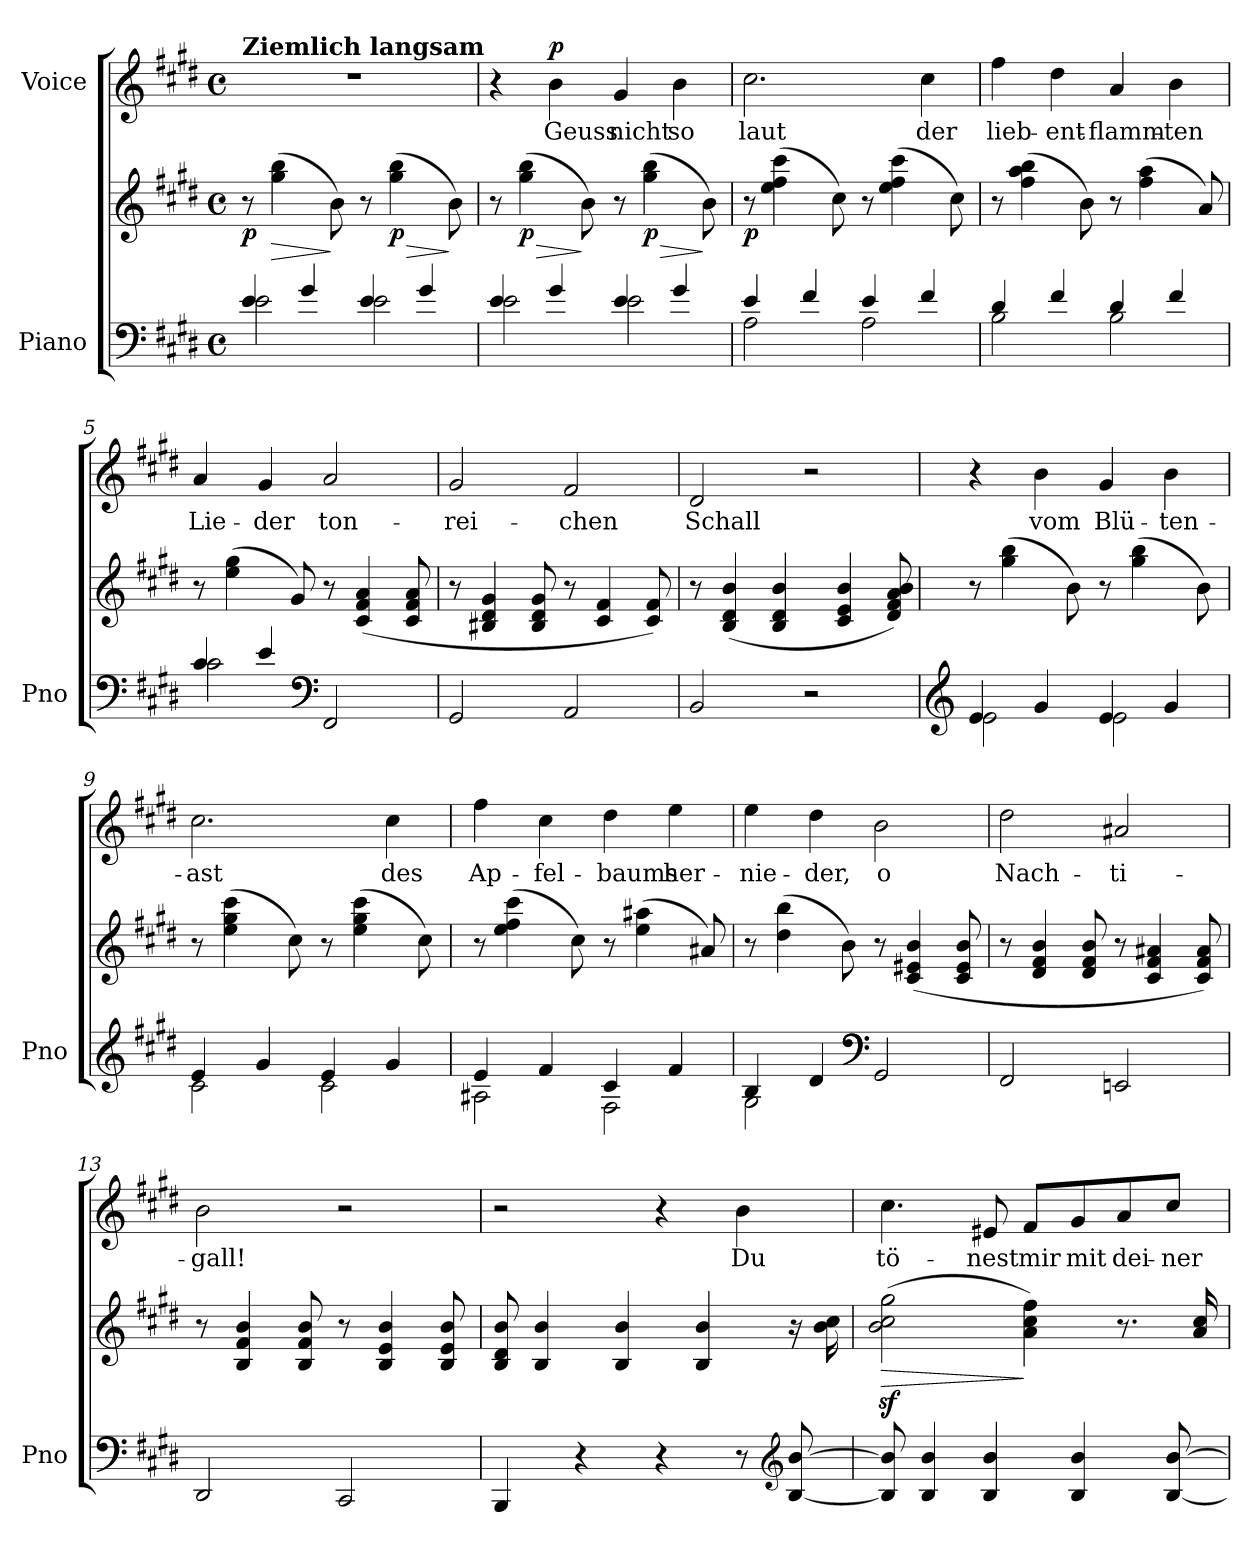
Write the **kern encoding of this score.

**kern	**kern	**dynam	**kern	**text	**dynam
*part2	*part2	*part2	*part1	*part1	*part1
*staff3	*staff2	*staff2/3	*staff1	*staff1	*staff1
*I"Piano	*	*	*I"Voice	*	*
*I'Pno	*	*	*	*	*
*clefF4	*clefG2	*	*clefG2	*	*
*k[f#c#g#d#]	*k[f#c#g#d#]	*	*k[f#c#g#d#]	*	*
*M4/4	*M4/4	*	*M4/4	*	*
*met(c)	*met(c)	*	*met(c)	*	*
=1	=1	=1	=1	=1	=1
*^	*	*	*	*	*
!	!	!	!	!LO:TX:a:B:t=Ziemlich langsam	!	!
!	!	!	!LO:DY:b	!	!	!
4e/	2e\	8r	p	1r	.	.
!	!	!	!LO:HP:b	!	!	!
.	.	(>4gg#\ 4bb\	>	.	.	.
4g#/	.	.	.	.	.	.
.	.	8b\)	]	.	.	.
4e/	2e\	8r	.	.	.	.
!	!	!	!LO:HP:b	!	!	!
!	!	!	!LO:DY:n=1:b	!	!	!
.	.	(>4gg#\ 4bb\	> p	.	.	.
4g#/	.	.	.	.	.	.
.	.	8b\)	]	.	.	.
=2	=2	=2	=2	=2	=2	=2
4e/	2e\	8r	.	4r	.	.
!	!	!	!LO:HP:b	!	!	!
!	!	!	!LO:DY:n=1:b	!	!	!
.	.	(>4gg#\ 4bb\	> p	.	.	.
!	!	!	!	!	!LO:LY:b	!LO:DY:a
4g#/	.	.	.	4b\	Geuss	p
.	.	8b\)	]	.	.	.
!	!	!	!	!	!LO:LY:b	!
4e/	2e\	8r	.	4g#/	nicht	.
!	!	!	!LO:HP:b	!	!	!
!	!	!	!LO:DY:n=2:b	!	!	!
.	.	(>4gg#\ 4bb\	> p	.	.	.
!	!	!	!	!	!LO:LY:b	!
4g#/	.	.	.	4b\	so	.
.	.	8b\)	]	.	.	.
=3	=3	=3	=3	=3	=3	=3
!	!	!	!LO:DY:b	!	!LO:LY:b	!
4e/	2A\	8r	p	2.cc#\	laut	.
.	.	(>4ee\ 4ff#\ 4ccc#\	.	.	.	.
4f#/	.	.	.	.	.	.
.	.	8cc#\)	.	.	.	.
4e/	2A\	8r	.	.	.	.
.	.	(>4ee\ 4ff#\ 4ccc#\	.	.	.	.
!	!	!	!	!	!LO:LY:b	!
4f#/	.	.	.	4cc#\	der	.
.	.	8cc#\)	.	.	.	.
!!LO:LB:g=z
=4	=4	=4	=4	=4	=4	=4
!	!	!	!	!	!LO:LY:b	!
4d#/	2B\	8r	.	4ff#\	lieb-	.
.	.	(>4ff#\ 4aa\ 4bb\	.	.	.	.
!	!	!	!	!	!LO:LY:b	!
4f#/	.	.	.	4dd#\	-ent-	.
.	.	8b\)	.	.	.	.
!	!	!	!	!	!LO:LY:b	!
4d#/	2B\	8r	.	4a/	-flamm-	.
.	.	(>4ff#\ 4aa\	.	.	.	.
!	!	!	!	!	!LO:LY:b	!
4f#/	.	.	.	4b\	-ten	.
.	.	8a/)	.	.	.	.
=5	=5	=5	=5	=5	=5	=5
!	!	!	!	!	!LO:LY:b	!
4c#/	2c#\	8r	.	4a/	Lie-	.
.	.	(>4ee\ 4gg#\	.	.	.	.
!	!	!	!	!	!LO:LY:b	!
4e/	.	.	.	4g#/	-der	.
.	.	8g#/)	.	.	.	.
*clefF4	*	*	*	*	*	*
!	!	!	!	!	!LO:LY:b	!
2FF#/	2ryy	8r	.	2a/	ton-	.
.	.	(>4c#/ 4f#/ 4a/	.	.	.	.
.	.	8c#/ 8f#/ 8a/	.	.	.	.
*v	*v	*	*	*	*	*
=6	=6	=6	=6	=6	=6
!	!	!	!	!LO:LY:b	!
2GG#/	8r	.	2g#/	-rei-	.
.	4B#X/ 4d#/ 4g#/	.	.	.	.
.	8B#/ 8d#/ 8g#/	.	.	.	.
!	!	!	!	!LO:LY:b	!
2AA/	8r	.	2f#/	-chen	.
.	4c#/ 4f#/	.	.	.	.
.	8c#/ 8f#/)	.	.	.	.
=7	=7	=7	=7	=7	=7
!	!	!	!	!LO:LY:b	!
2BB/	8r	.	2d#/	Schall	.
.	(<4B/ 4d#/ 4b/	.	.	.	.
.	4B/ 4d#/ 4b/	.	.	.	.
2r	.	.	2r	.	.
.	4c#/ 4e/ 4b/	.	.	.	.
.	8d#/ 8f#/ 8a/ 8b/)	.	.	.	.
!!LO:LB:g=z
=8	=8	=8	=8	=8	=8
*clefG2	*	*	*	*	*
*^	*	*	*	*	*
4e/	2e\	8r	.	4r	.	.
.	.	(>4gg#\ 4bb\	.	.	.	.
!	!	!	!	!	!LO:LY:b	!
4g#/	.	.	.	4b\	vom	.
.	.	8b\)	.	.	.	.
!	!	!	!	!	!LO:LY:b	!
4e/	2e\	8r	.	4g#/	Blü-	.
.	.	(>4gg#\ 4bb\	.	.	.	.
!	!	!	!	!	!LO:LY:b	!
4g#/	.	.	.	4b\	-ten-	.
.	.	8b\)	.	.	.	.
=9	=9	=9	=9	=9	=9	=9
!	!	!	!	!	!LO:LY:b	!
4e/	2c#\	8r	.	2.cc#\	-ast	.
.	.	(>4ee\ 4gg#\ 4ccc#\	.	.	.	.
4g#/	.	.	.	.	.	.
.	.	8cc#\)	.	.	.	.
4e/	2c#\	8r	.	.	.	.
.	.	(>4ee\ 4gg#\ 4ccc#\	.	.	.	.
!	!	!	!	!	!LO:LY:b	!
4g#/	.	.	.	4cc#\	des	.
.	.	8cc#\)	.	.	.	.
=10	=10	=10	=10	=10	=10	=10
!	!	!	!	!	!LO:LY:b	!
4e/	2A#X\	8r	.	4ff#\	Ap-	.
.	.	(>4ee\ 4ff#\ 4ccc#\	.	.	.	.
!	!	!	!	!	!LO:LY:b	!
4f#/	.	.	.	4cc#\	-fel-	.
.	.	8cc#\)	.	.	.	.
!	!	!	!	!	!LO:LY:b	!
4c#/	2F#\	8r	.	4dd#\	-baums	.
.	.	(>4ee\ 4aa#X\	.	.	.	.
!	!	!	!	!	!LO:LY:b	!
4f#/	.	.	.	4ee\	her-	.
.	.	8a#X/)	.	.	.	.
!!LO:PB:g=z
=11	=11	=11	=11	=11	=11	=11
!	!	!	!	!	!LO:LY:b	!
4B/	2G#\	8r	.	4ee\	-nie-	.
.	.	(>4dd#\ 4bb\	.	.	.	.
!	!	!	!	!	!LO:LY:b	!
4d#/	.	.	.	4dd#\	-der,	.
.	.	8b\)	.	.	.	.
*clefF4	*	*	*	*	*	*
!	!	!	!	!	!LO:LY:b	!
2GG#/	2rGGyy	8r	.	2b\	o	.
.	.	(>4c#/ 4e#X/ 4b/	.	.	.	.
.	.	8c#/ 8e#/ 8b/	.	.	.	.
*v	*v	*	*	*	*	*
=12	=12	=12	=12	=12	=12
!	!	!	!	!LO:LY:b	!
2FF#/	8r	.	2dd#\	Nach-	.
.	4d#/ 4f#/ 4b/	.	.	.	.
.	8d#/ 8f#/ 8b/	.	.	.	.
!	!	!	!	!LO:LY:b	!
2EEn/	8r	.	2a#X/	-ti-	.
.	4c#/ 4f#/ 4a#X/	.	.	.	.
.	8c#/ 8f#/ 8a#/)	.	.	.	.
=13	=13	=13	=13	=13	=13
!	!	!	!	!LO:LY:b	!
2DD#/	8r	.	2b\	-gall!	.
.	4B/ 4f#/ 4b/	.	.	.	.
.	8B/ 8f#/ 8b/	.	.	.	.
2CC#/	8r	.	2r	.	.
.	4B/ 4e/ 4b/	.	.	.	.
.	8B/ 8e/ 8b/	.	.	.	.
=14	=14	=14	=14	=14	=14
4BBB/	8B/ 8d#/ 8b/	.	2r	.	.
.	4B/ 4b/	.	.	.	.
4r	.	.	.	.	.
.	4B/ 4b/	.	.	.	.
4r	.	.	4r	.	.
.	4B/ 4b/	.	.	.	.
!	!	!	!	!LO:LY:b	!
8r	.	.	4b\	Du	.
*clefG2	*	*	*	*	*
[8B/ [8b/	16r	.	.	.	.
.	16b\ 16cc#\	.	.	.	.
!!LO:PB:g=z
=15	=15	=15	=15	=15	=15
!	!	!LO:HP:b	!	!LO:LY:b	!
8B/] 8b/]	(>2b\z< 2cc#\z< 2gg#\z<	>	4.cc#\	tö-	.
4B/ 4b/	.	.	.	.	.
!	!	!	!	!LO:LY:b	!
4B/ 4b/	.	.	8e#X/	-nest	.
!	!	!	!	!LO:LY:b	!
.	4a\ 4cc#\ 4ff#\)	]	8f#/L	mir	.
!	!	!	!	!LO:LY:b	!
4B/ 4b/	.	.	8g#/	mit	.
!	!	!	!	!LO:LY:b	!
.	8.r	.	8a/	dei-	.
!	!	!	!	!LO:LY:b	!
[8B/ [8b/	.	.	8cc#/J	-ner	.
.	16a/ 16cc#/	.	.	.	.
=	=	=	=	=	=
*-	*-	*-	*-	*-	*-
